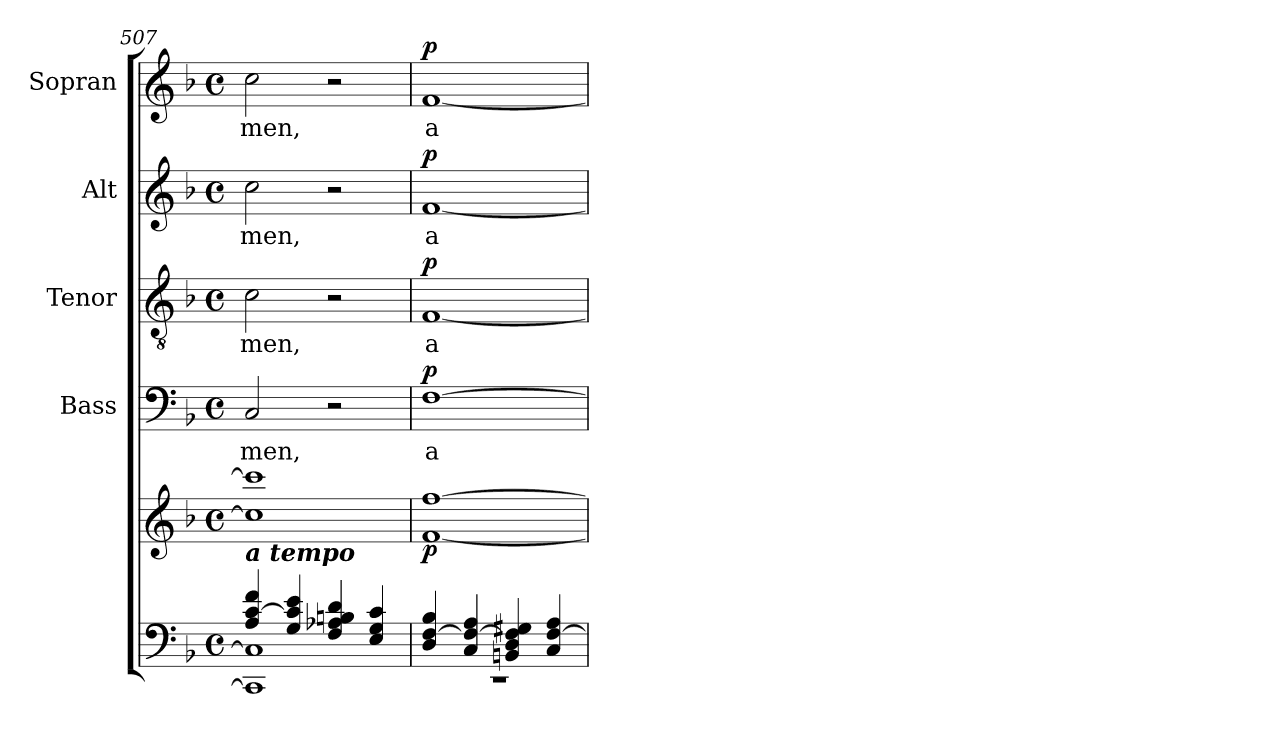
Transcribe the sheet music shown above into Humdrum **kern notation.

**kern	**kern	**dynam	**kern	**text	**dynam	**kern	**text	**dynam	**kern	**text	**dynam	**kern	**text	**dynam
*part5	*part5	*part5	*part4	*part4	*part4	*part3	*part3	*part3	*part2	*part2	*part2	*part1	*part1	*part1
*staff6	*staff5	*staff5/6	*staff4	*staff4	*staff4	*staff3	*staff3	*staff3	*staff2	*staff2	*staff2	*staff1	*staff1	*staff1
*	*	*	*I"Bass	*	*	*I"Tenor	*	*	*I"Alt	*	*	*I"Sopran	*	*
*	*	*	*I'B.	*	*	*I'T.	*	*	*I'A.	*	*	*I'S.	*	*
*clefF4	*clefG2	*	*clefF4	*	*	*clefGv2	*	*	*clefG2	*	*	*clefG2	*	*
*k[b-]	*k[b-]	*	*k[b-]	*	*	*k[b-]	*	*	*k[b-]	*	*	*k[b-]	*	*
*F:	*F:	*	*F:	*	*	*F:	*	*	*F:	*	*	*F:	*	*
*M4/4	*M4/4	*	*M4/4	*	*	*M4/4	*	*	*M4/4	*	*	*M4/4	*	*
*met(c)	*met(c)	*	*met(c)	*	*	*met(c)	*	*	*met(c)	*	*	*met(c)	*	*
=507	=507	=507	=507	=507	=507	=507	=507	=507	=507	=507	=507	=507	=507	=507
*^	*	*	*	*	*	*	*	*	*	*	*	*	*	*
!	!	!LO:TX:b:Bi:t=a tempo	!	!	!	!	!	!	!	!	!	!	!	!	!
!	!	!	!	!	!LO:LY:b	!	!	!LO:LY:b	!	!	!LO:LY:b	!	!	!LO:LY:b	!
4A/ [>4c/ 4f/	1CC] 1C]	1cc] 1ccc]	.	2C/	-men,	.	2c\	-men,	.	2cc\	-men,	.	2cc\	-men,	.
4G/ 4c/] 4e/	.	.	.	.	.	.	.	.	.	.	.	.	.	.	.
4F/ 4A-X/ 4Bn/ 4d/	.	.	.	2r	.	.	2r	.	.	2r	.	.	2r	.	.
4E/ 4G/ 4c/	.	.	.	.	.	.	.	.	.	.	.	.	.	.	.
=508	=508	=508	=508	=508	=508	=508	=508	=508	=508	=508	=508	=508	=508	=508	=508
*	*	*^	*	*	*	*	*	*	*	*	*	*	*	*	*
!	!	!	!	!LO:DY:b	!	!LO:LY:b	!LO:DY:a	!	!LO:LY:b	!LO:DY:a	!	!LO:LY:b	!LO:DY:a	!	!LO:LY:b	!LO:DY:a
4D/ [>4F/ 4B-/	1rEE	[>1ff	[<1f	p	[1F	a-	p	[1F	a-	p	[1f	a-	p	[1f	a-	p
4C/ 4F/_ 4A/	.	.	.	.	.	.	.	.	.	.	.	.	.	.	.	.
4BBn/ 4D/ 4F/] 4G#X/	.	.	.	.	.	.	.	.	.	.	.	.	.	.	.	.
4C/ [>4F/ 4A/	.	.	.	.	.	.	.	.	.	.	.	.	.	.	.	.
*v	*v	*	*	*	*	*	*	*	*	*	*	*	*	*	*	*
*	*v	*v	*	*	*	*	*	*	*	*	*	*	*	*	*
=	=	=	=	=	=	=	=	=	=	=	=	=	=	=
*-	*-	*-	*-	*-	*-	*-	*-	*-	*-	*-	*-	*-	*-	*-
